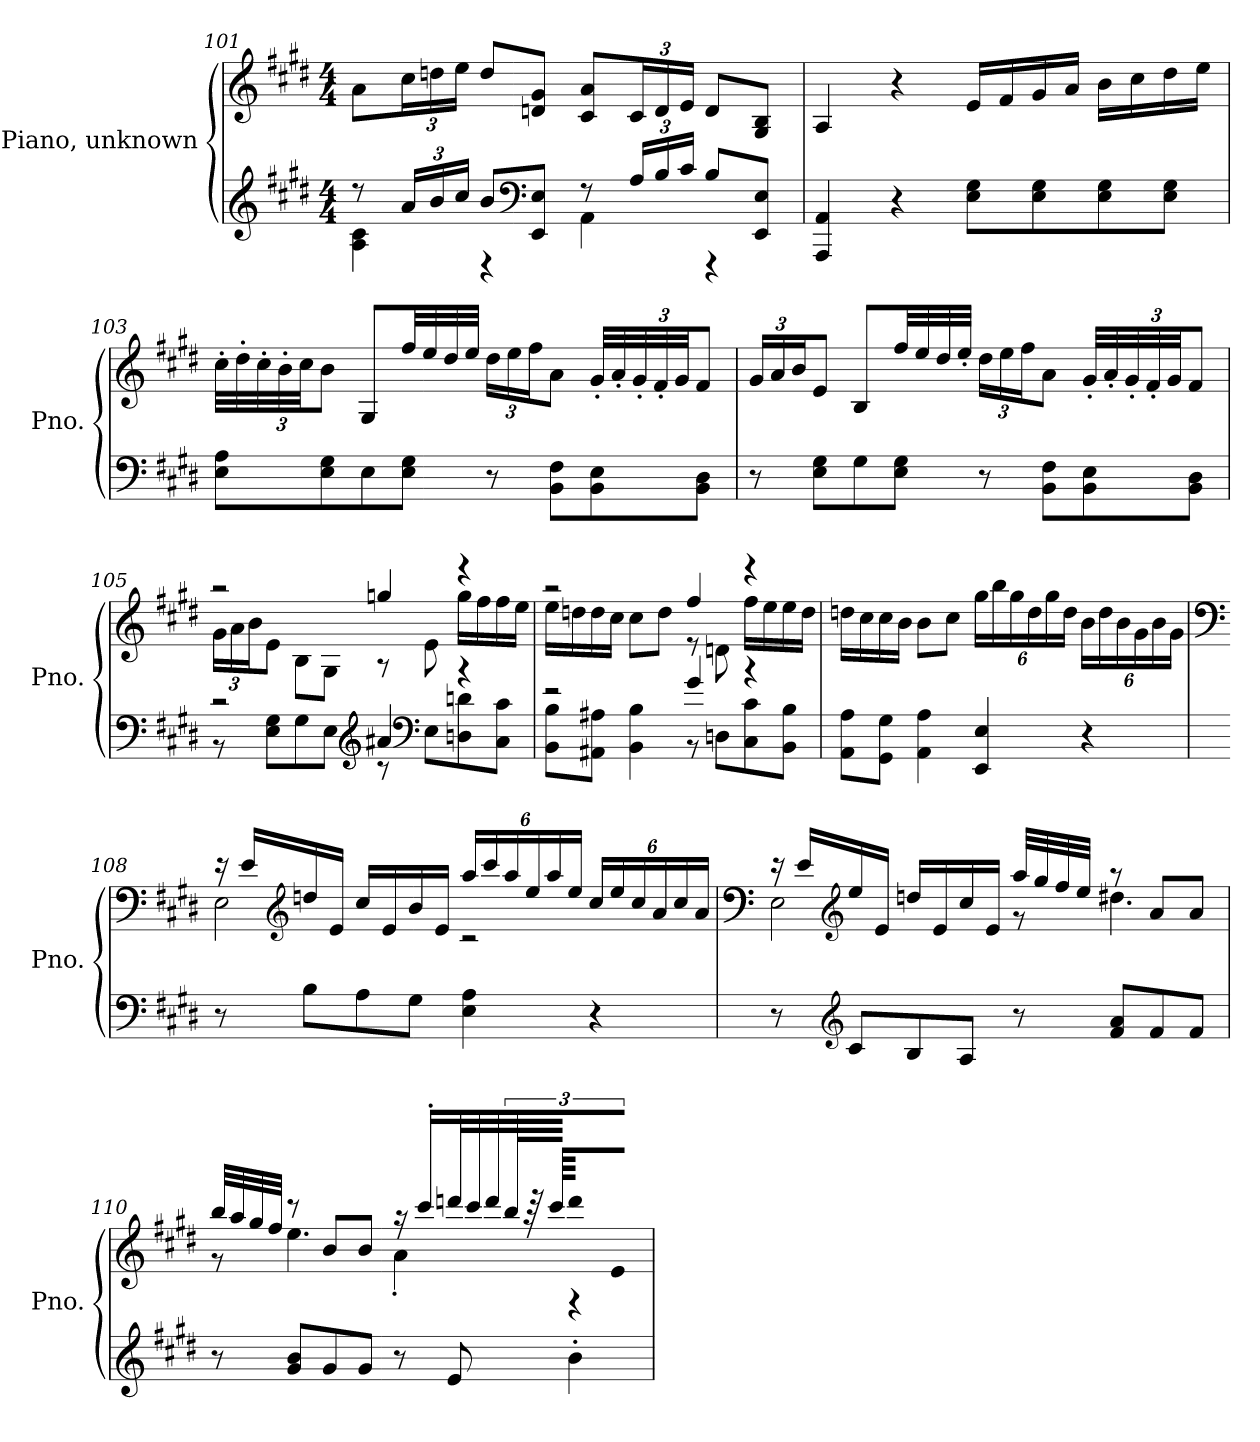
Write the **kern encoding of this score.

**kern	**kern
*part1	*part1
*staff2	*staff1
*I"Piano, unknown	*
*I'Pno.	*
*clefG2	*clefG2
*k[f#c#g#d#]	*k[f#c#g#d#]
*M4/4	*M4/4
=101	=101
*^	*
8r	4A\ 4c#\	8a\L
*Xbrackettup	*	*Xbrackettup
24a/LL	.	24cc#\L
24b/	.	24ddn\
24cc#/JJ	.	24ee\JJ
8b/L	4r	8dd/L
*clefF4	*	*
8EE/ 8E/J	.	8dn/ 8g#/J
8r	4AA\	8c#/ 8a/L
24A/LL	.	24c#/L
24B/	.	24d/
24c#/JJ	.	24e/JJ
8B/L	4r	8d/L
8EE/ 8E/J	.	8G#/ 8B/J
*v	*v	*
=102	=102
4AAA/ 4AA/	4A/
4r	4r
8E\ 8G#\L	16e/LL
.	16f#/
8E\ 8G#\	16g#/
.	16a/JJ
8E\ 8G#\	16b\LL
.	16cc#\
8E\ 8G#\J	16dd#\
.	16ee\JJ
!!LO:PB:g=z
=103	=103
8E\ 8A\L	32cc#'\LLL
.	32dd#'\
.	48cc#'\
.	48b'\
.	48cc#\JJ
8E\ 8G#\	8b\J
8E\	8G#/L
8E\ 8G#\J	32ff#/LL
.	32ee/
.	32dd#/
.	32ee/JJJ
8r	24dd#\LL
.	24ee\
.	24ff#\J
8BB\ 8F#\L	8a\J
8BB\ 8E\	32g#'/LLL
.	32a'/
.	48g#'/
.	48f#'/
.	48g#/JJ
8BB\ 8D#\J	8f#/J
=104	=104
8r	24g#/LL
.	24a/
.	24b/J
8E\ 8G#\L	8e/J
8G#\	8B/L
8E\ 8G#\J	32ff#/LL
.	32ee/
.	32dd#/
.	32ee'/JJJ
8r	24dd#\LL
.	24ee\
.	24ff#\J
8BB\ 8F#\L	8a\J
8BB\ 8E\	32g#'/LLL
.	32a'/
.	48g#'/
.	48f#'/
.	48g#/JJ
8BB\ 8D#\J	8f#/J
!!LO:LB:g=z
=105	=105
*^	*^
2r	8r	2r	24g#\LL
.	.	.	24a\
.	.	.	24b\J
.	8E\ 8G#\L	.	8e\J
.	8G#\	.	8B\L
.	8E\J	.	8G#\J
*clefG2	*	*	*
4a#X/	8r	4ggn/	8r
*clefF4	*	*	*
.	8E\L	.	8e\
4r	8Dn\ 8dn\	4r	16gg\LL
.	.	.	16ff#\
.	8C#\ 8c#\J	.	16ff#\
.	.	.	16ee\JJ
=106	=106	=106	=106
2r	8BB\ 8B\L	2r	16ee\LL
.	.	.	16ddn\
.	8AA#X\ 8A#X\J	.	16dd\
.	.	.	16cc#\JJ
.	4BB\ 4B\	.	8cc#\L
.	.	.	8dd\J
4g#/	8r	4ff#/	8r
.	8Dn\L	.	8dn\
4r	8C#\ 8c#\	4r	16ff#\LL
.	.	.	16ee\
.	8BB\ 8B\J	.	16ee\
.	.	.	16dd\JJ
*v	*v	*	*
*	*v	*v
!!LO:LB:g=z
=107	=107
8AA\ 8A\L	16ddn\LL
.	16cc#\
8GG#\ 8G#\J	16cc#\
.	16b\JJ
4AA\ 4A\	8b\L
.	8cc#\J
4EE/ 4E/	24gg#\LL
.	24bb\
.	24gg#\
.	24dd\
.	24gg#\
.	24dd\JJ
4r	24b\LL
.	24dd\
.	24b\
.	24g#\
.	24b\
.	24g#\JJ
=108	=108
*	*clefF4
*	*^
8r	16r	2E\
.	16e/LL	.
*	*clefG2	*
8B\L	16ddn/	.
.	16e/JJ	.
8A\	16cc#/LL	.
.	16e/	.
8G#\J	16b/	.
.	16e/JJ	.
4E\ 4A\	24aa/LL	2r
.	24ccc#/	.
.	24aa/	.
.	24ee/	.
.	24aa/	.
.	24ee/JJ	.
4r	24cc#/LL	.
.	24ee/	.
.	24cc#/	.
.	24a/	.
.	24cc#/	.
.	24a/JJ	.
!!LO:LB:g=z	!!
=109	=109	=109
*	*clefF4	*
8r	16r	2E\
.	16e/LL	.
*clefG2	*clefG2	*
8c#/L	16ee/	.
.	16e/JJ	.
8B/	16ddn/LL	.
.	16e/	.
8A/J	16cc#/	.
.	16e/JJ	.
8r	32aa/LLL	8r
.	32gg#/	.
.	32ff#/	.
.	32ee/JJJ	.
8f#/ 8a/L	8r	4.dd#X\
8f#/	8a/L	.
8f#/J	8a/J	.
=110	=110	=110
8r	32bb/LLL	8r
.	32aa/	.
.	32gg#/	.
.	32ff#/JJJ	.
8g#/ 8b/L	8r	4.ee\
8g#/	8b/L	.
8g#/J	8b/J	.
8r	16r	4a'\
.	16ccc#'/LL	.
8e/	32dddn/L	.
.	32ccc#/	.
.	32ddd/	.
*	*brackettup	*
.	96bb/JJJk	.
.	96r	.
.	96ccc#/KKKL	.
4b'\	8ddd/	4r
.	8e/J	.
*	*v	*v
=	=
*-	*-
